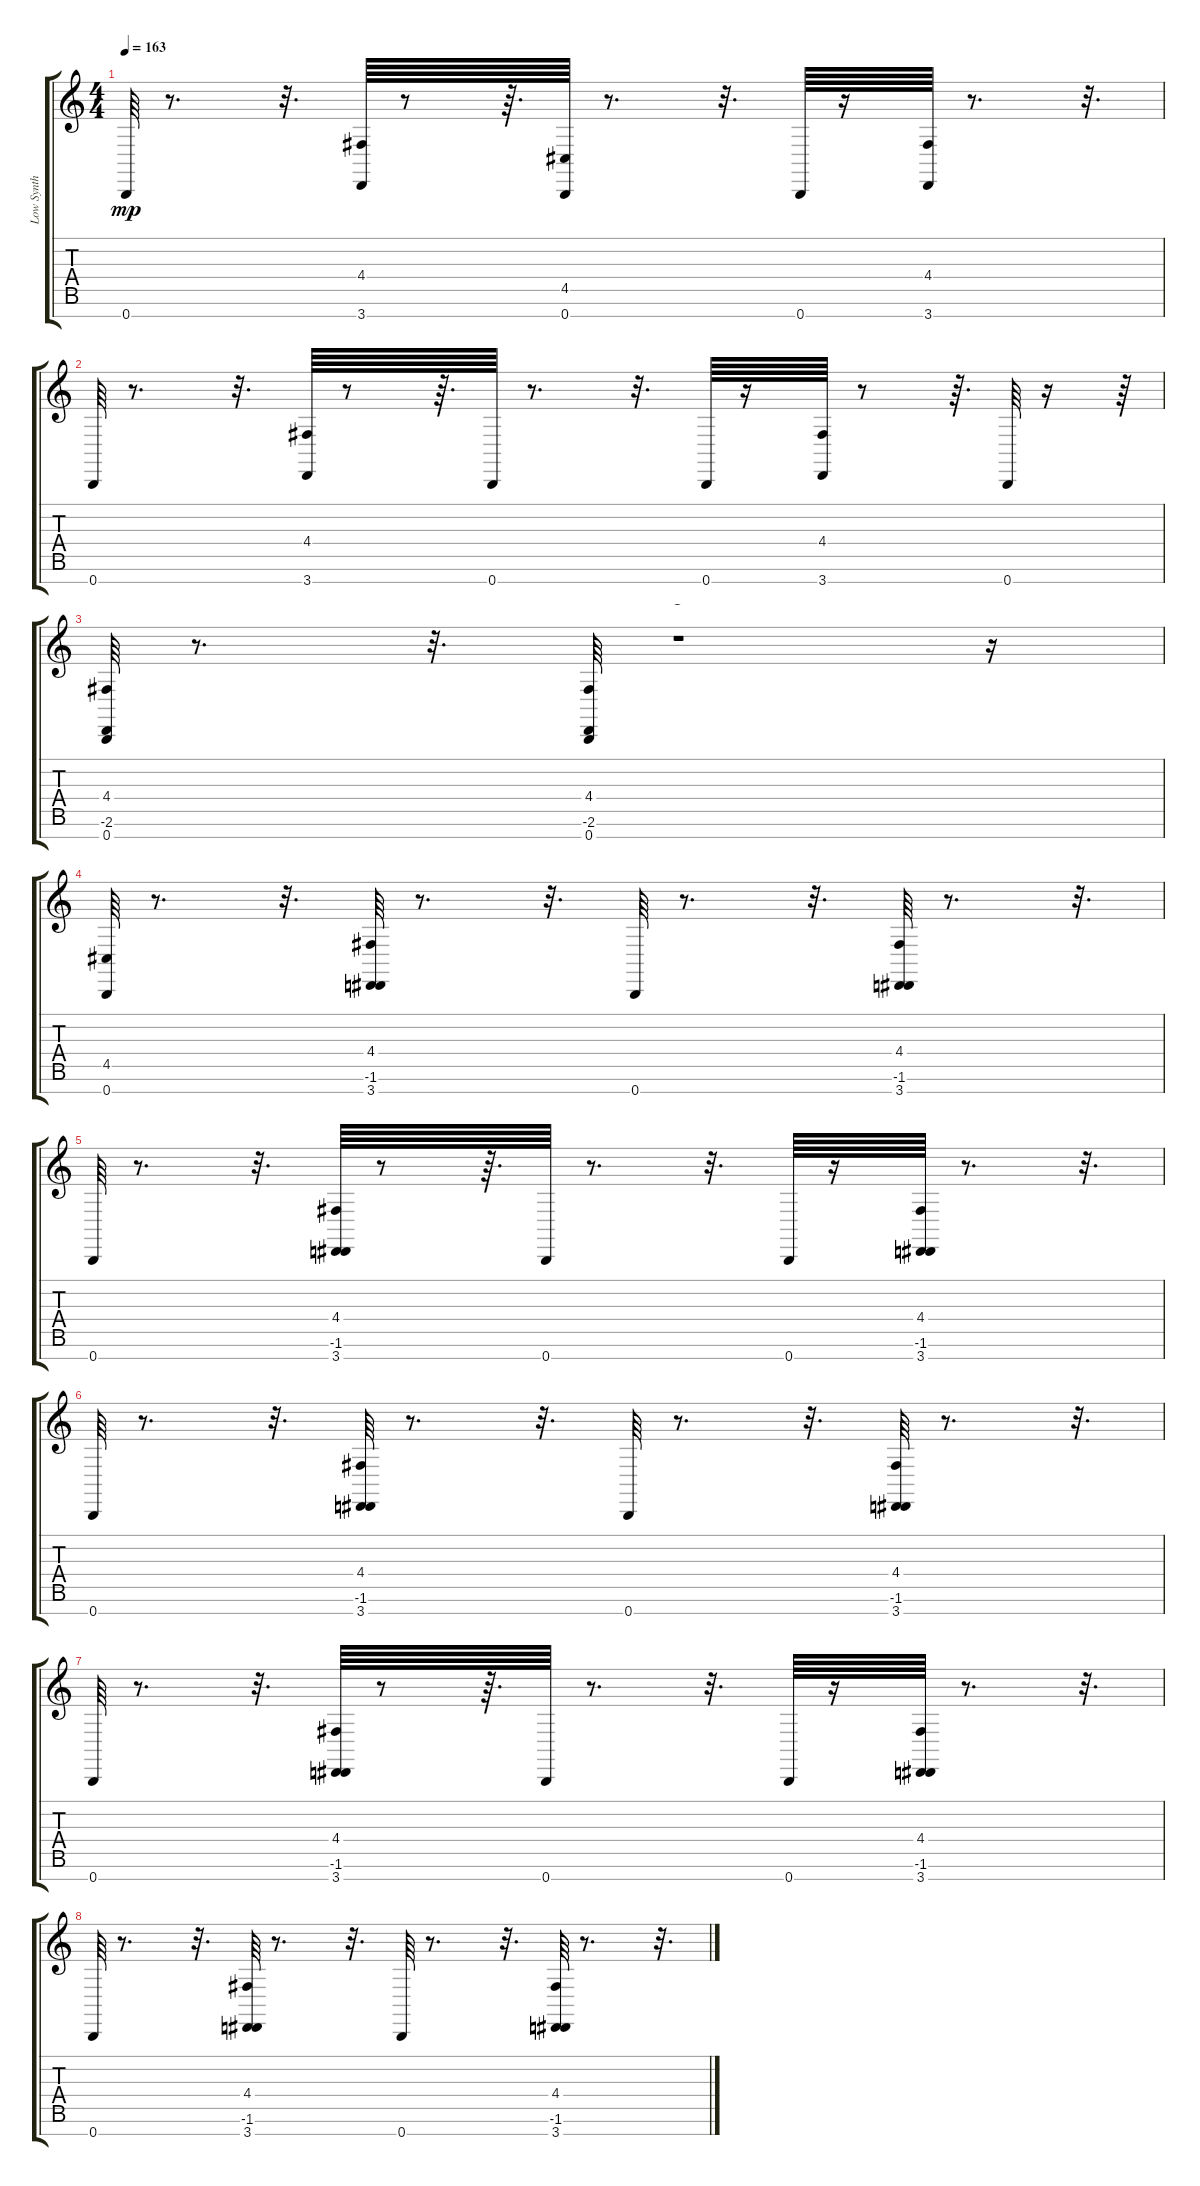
\track ("Low Synth" "Low Synth") {instrument acousticgrandpiano}
\staff {score tabs}
\tuning (E4 B3 G3 D3 A2 E2 B1) {hide}
\ts (4 4)
\tempo 163
\clef g2
\ks c
0.7.64{dy mp} r.8{d} r.32{d} (4.4 3.7).64 r.8 r.64{d} (4.5 0.7).64 r.8{d} r.32{d} 0.7.64 r.16 (4.4 3.7).64 r.8{d} r.32{d} |
0.7.64 r.8{d} r.32{d} (4.4 3.7).64 r.8 r.64{d} 0.7.64 r.8{d} r.32{d} 0.7.64 r.16 (4.4 3.7).64 r.8 r.64{d} 0.7.64 r.16 r.64 |
(4.4 -2.6 0.7).64 r.8{d} r.32{d} (4.4 -2.6 0.7).64 r.1{tu (3 2)} r.16 |
(4.5 0.7).64 r.8{d} r.32{d} (4.4 -1.6 3.7).64 r.8{d} r.32{d} 0.7.64 r.8{d} r.32{d} (4.4 -1.6 3.7).64 r.8{d} r.32{d} |
0.7.64 r.8{d} r.32{d} (4.4 -1.6 3.7).64 r.8 r.64{d} 0.7.64 r.8{d} r.32{d} 0.7.64 r.16 (4.4 -1.6 3.7).64 r.8{d} r.32{d} |
0.7.64 r.8{d} r.32{d} (4.4 -1.6 3.7).64 r.8{d} r.32{d} 0.7.64 r.8{d} r.32{d} (4.4 -1.6 3.7).64 r.8{d} r.32{d} |
0.7.64 r.8{d} r.32{d} (4.4 -1.6 3.7).64 r.8 r.64{d} 0.7.64 r.8{d} r.32{d} 0.7.64 r.16 (4.4 -1.6 3.7).64 r.8{d} r.32{d} |
0.7.64 r.8{d} r.32{d} (4.4 -1.6 3.7).64 r.8{d} r.32{d} 0.7.64 r.8{d} r.32{d} (4.4 -1.6 3.7).64 r.8{d} r.32{d}
